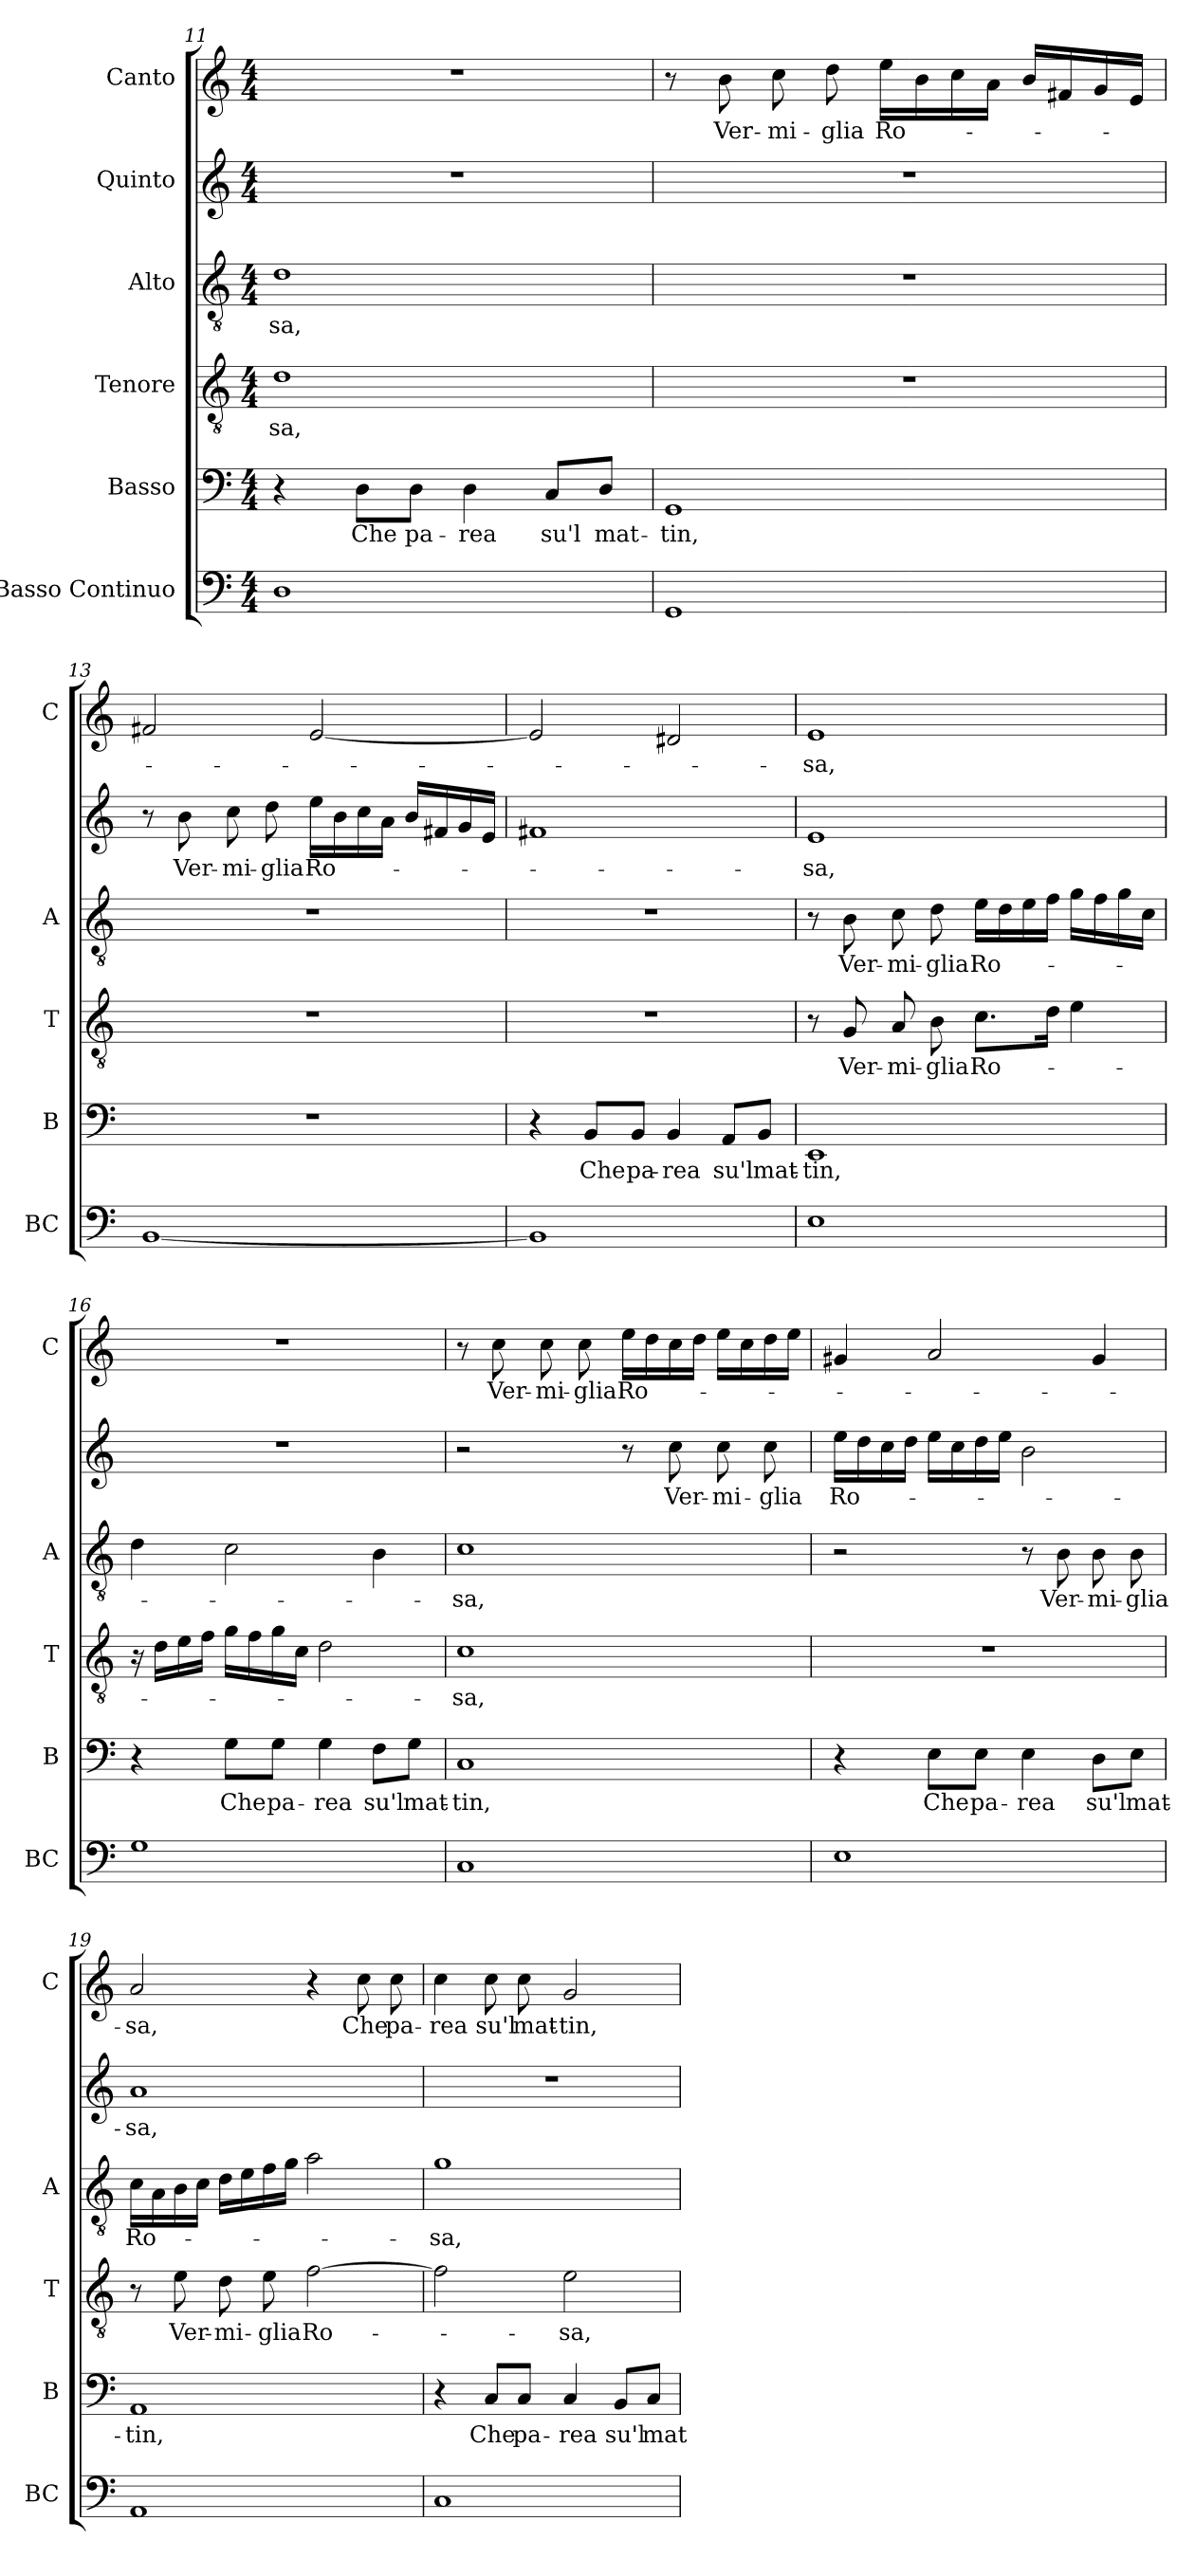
**kern	**kern	**text	**kern	**text	**kern	**text	**kern	**text	**kern	**text
*part6	*part5	*part5	*part4	*part4	*part3	*part3	*part2	*part2	*part1	*part1
*staff6	*staff5	*staff5	*staff4	*staff4	*staff3	*staff3	*staff2	*staff2	*staff1	*staff1
*I"Basso Continuo	*I"Basso	*	*I"Tenore	*	*I"Alto	*	*I"Quinto	*	*I"Canto	*
*I'BC	*I'B	*	*I'T	*	*I'A	*	*	*	*I'C	*
*clefF4	*clefF4	*	*clefGv2	*	*clefGv2	*	*clefG2	*	*clefG2	*
*k[]	*k[]	*	*k[]	*	*k[]	*	*k[]	*	*k[]	*
*C:	*C:	*	*C:	*	*C:	*	*C:	*	*C:	*
*M4/4	*M4/4	*	*M4/4	*	*M4/4	*	*M4/4	*	*M4/4	*
=11	=11	=11	=11	=11	=11	=11	=11	=11	=11	=11
!	!	!	!	!LO:LY:b	!	!LO:LY:b	!	!	!	!
1D	4r	.	1d	-sa,	1d	-sa,	1r	.	1r	.
!	!	!LO:LY:b	!	!	!	!	!	!	!	!
.	8D\L	Che	.	.	.	.	.	.	.	.
!	!	!LO:LY:b	!	!	!	!	!	!	!	!
.	8D\J	pa-	.	.	.	.	.	.	.	.
!	!	!LO:LY:b	!	!	!	!	!	!	!	!
.	4D\	-rea	.	.	.	.	.	.	.	.
!	!	!LO:LY:b	!	!	!	!	!	!	!	!
.	8C/L	su'l	.	.	.	.	.	.	.	.
!	!	!LO:LY:b	!	!	!	!	!	!	!	!
.	8D/J	mat-	.	.	.	.	.	.	.	.
=12	=12	=12	=12	=12	=12	=12	=12	=12	=12	=12
!	!	!LO:LY:b	!	!	!	!	!	!	!	!
1GG	1GG	-tin,	1r	.	1r	.	1r	.	8r	.
!	!	!	!	!	!	!	!	!	!	!LO:LY:b
.	.	.	.	.	.	.	.	.	8b\	Ver-
!	!	!	!	!	!	!	!	!	!	!LO:LY:b
.	.	.	.	.	.	.	.	.	8cc\	-mi-
!	!	!	!	!	!	!	!	!	!	!LO:LY:b
.	.	.	.	.	.	.	.	.	8dd\	-glia
!	!	!	!	!	!	!	!	!	!	!LO:LY:b
.	.	.	.	.	.	.	.	.	16ee\LL	Ro-
.	.	.	.	.	.	.	.	.	16b\	.
.	.	.	.	.	.	.	.	.	16cc\	.
.	.	.	.	.	.	.	.	.	16a\JJ	.
.	.	.	.	.	.	.	.	.	16b/LL	.
.	.	.	.	.	.	.	.	.	16f#X/	.
.	.	.	.	.	.	.	.	.	16g/	.
.	.	.	.	.	.	.	.	.	16e/JJ	.
=13	=13	=13	=13	=13	=13	=13	=13	=13	=13	=13
[1BB	1r	.	1r	.	1r	.	8r	.	2f#X/	.
!	!	!	!	!	!	!	!	!LO:LY:b	!	!
.	.	.	.	.	.	.	8b\	Ver-	.	.
!	!	!	!	!	!	!	!	!LO:LY:b	!	!
.	.	.	.	.	.	.	8cc\	-mi-	.	.
!	!	!	!	!	!	!	!	!LO:LY:b	!	!
.	.	.	.	.	.	.	8dd\	-glia	.	.
!	!	!	!	!	!	!	!	!LO:LY:b	!	!
.	.	.	.	.	.	.	16ee\LL	Ro-	[2e/	.
.	.	.	.	.	.	.	16b\	.	.	.
.	.	.	.	.	.	.	16cc\	.	.	.
.	.	.	.	.	.	.	16a\JJ	.	.	.
.	.	.	.	.	.	.	16b/LL	.	.	.
.	.	.	.	.	.	.	16f#X/	.	.	.
.	.	.	.	.	.	.	16g/	.	.	.
.	.	.	.	.	.	.	16e/JJ	.	.	.
!!LO:PB:g=z
=14	=14	=14	=14	=14	=14	=14	=14	=14	=14	=14
1BB]	4r	.	1r	.	1r	.	1f#X	.	2e/]	.
!	!	!LO:LY:b	!	!	!	!	!	!	!	!
.	8BB/L	Che	.	.	.	.	.	.	.	.
!	!	!LO:LY:b	!	!	!	!	!	!	!	!
.	8BB/J	pa-	.	.	.	.	.	.	.	.
!	!	!LO:LY:b	!	!	!	!	!	!	!	!
.	4BB/	-rea	.	.	.	.	.	.	2d#X/	.
!	!	!LO:LY:b	!	!	!	!	!	!	!	!
.	8AA/L	su'l	.	.	.	.	.	.	.	.
!	!	!LO:LY:b	!	!	!	!	!	!	!	!
.	8BB/J	mat-	.	.	.	.	.	.	.	.
=15	=15	=15	=15	=15	=15	=15	=15	=15	=15	=15
!	!	!LO:LY:b	!	!	!	!	!	!LO:LY:b	!	!LO:LY:b
1E	1EE	-tin,	8r	.	8r	.	1e	-sa,	1e	-sa,
!	!	!	!	!LO:LY:b	!	!LO:LY:b	!	!	!	!
.	.	.	8G/	Ver-	8B\	Ver-	.	.	.	.
!	!	!	!	!LO:LY:b	!	!LO:LY:b	!	!	!	!
.	.	.	8A/	-mi-	8c\	-mi-	.	.	.	.
!	!	!	!	!LO:LY:b	!	!LO:LY:b	!	!	!	!
.	.	.	8B\	-glia	8d\	-glia	.	.	.	.
!	!	!	!	!LO:LY:b	!	!LO:LY:b	!	!	!	!
.	.	.	8.c\L	Ro-	16e\LL	Ro-	.	.	.	.
.	.	.	.	.	16d\	.	.	.	.	.
.	.	.	.	.	16e\	.	.	.	.	.
.	.	.	16d\Jk	.	16f\JJ	.	.	.	.	.
.	.	.	4e\	.	16g\LL	.	.	.	.	.
.	.	.	.	.	16f\	.	.	.	.	.
.	.	.	.	.	16g\	.	.	.	.	.
.	.	.	.	.	16c\JJ	.	.	.	.	.
=16	=16	=16	=16	=16	=16	=16	=16	=16	=16	=16
1G	4r	.	16r	.	4d\	.	1r	.	1r	.
.	.	.	16d\LL	.	.	.	.	.	.	.
.	.	.	16e\	.	.	.	.	.	.	.
.	.	.	16f\JJ	.	.	.	.	.	.	.
!	!	!LO:LY:b	!	!	!	!	!	!	!	!
.	8G\L	Che	16g\LL	.	2c\	.	.	.	.	.
.	.	.	16f\	.	.	.	.	.	.	.
!	!	!LO:LY:b	!	!	!	!	!	!	!	!
.	8G\J	pa-	16g\	.	.	.	.	.	.	.
.	.	.	16c\JJ	.	.	.	.	.	.	.
!	!	!LO:LY:b	!	!	!	!	!	!	!	!
.	4G\	-rea	2d\	.	.	.	.	.	.	.
!	!	!LO:LY:b	!	!	!	!	!	!	!	!
.	8F\L	su'l	.	.	4B\	.	.	.	.	.
!	!	!LO:LY:b	!	!	!	!	!	!	!	!
.	8G\J	mat-	.	.	.	.	.	.	.	.
=17	=17	=17	=17	=17	=17	=17	=17	=17	=17	=17
!	!	!LO:LY:b	!	!LO:LY:b	!	!LO:LY:b	!	!	!	!
1C	1C	-tin,	1c	-sa,	1c	-sa,	2r	.	8r	.
!	!	!	!	!	!	!	!	!	!	!LO:LY:b
.	.	.	.	.	.	.	.	.	8cc\	Ver-
!	!	!	!	!	!	!	!	!	!	!LO:LY:b
.	.	.	.	.	.	.	.	.	8cc\	-mi-
!	!	!	!	!	!	!	!	!	!	!LO:LY:b
.	.	.	.	.	.	.	.	.	8cc\	-glia
!	!	!	!	!	!	!	!	!	!	!LO:LY:b
.	.	.	.	.	.	.	8r	.	16ee\LL	Ro-
.	.	.	.	.	.	.	.	.	16dd\	.
!	!	!	!	!	!	!	!	!LO:LY:b	!	!
.	.	.	.	.	.	.	8cc\	Ver-	16cc\	.
.	.	.	.	.	.	.	.	.	16dd\JJ	.
!	!	!	!	!	!	!	!	!LO:LY:b	!	!
.	.	.	.	.	.	.	8cc\	-mi-	16ee\LL	.
.	.	.	.	.	.	.	.	.	16cc\	.
!	!	!	!	!	!	!	!	!LO:LY:b	!	!
.	.	.	.	.	.	.	8cc\	-glia	16dd\	.
.	.	.	.	.	.	.	.	.	16ee\JJ	.
=18	=18	=18	=18	=18	=18	=18	=18	=18	=18	=18
!	!	!	!	!	!	!	!	!LO:LY:b	!	!
1E	4r	.	1r	.	2r	.	16ee\LL	Ro-	4g#X/	.
.	.	.	.	.	.	.	16dd\	.	.	.
.	.	.	.	.	.	.	16cc\	.	.	.
.	.	.	.	.	.	.	16dd\JJ	.	.	.
!	!	!LO:LY:b	!	!	!	!	!	!	!	!
.	8E\L	Che	.	.	.	.	16ee\LL	.	2a/	.
.	.	.	.	.	.	.	16cc\	.	.	.
!	!	!LO:LY:b	!	!	!	!	!	!	!	!
.	8E\J	pa-	.	.	.	.	16dd\	.	.	.
.	.	.	.	.	.	.	16ee\JJ	.	.	.
!	!	!LO:LY:b	!	!	!	!	!	!	!	!
.	4E\	-rea	.	.	8r	.	2b\	.	.	.
!	!	!	!	!	!	!LO:LY:b	!	!	!	!
.	.	.	.	.	8B\	Ver-	.	.	.	.
!	!	!LO:LY:b	!	!	!	!LO:LY:b	!	!	!	!
.	8D\L	su'l	.	.	8B\	-mi-	.	.	4g#/	.
!	!	!LO:LY:b	!	!	!	!LO:LY:b	!	!	!	!
.	8E\J	mat-	.	.	8B\	-glia	.	.	.	.
!!LO:LB:g=z
=19	=19	=19	=19	=19	=19	=19	=19	=19	=19	=19
!	!	!LO:LY:b	!	!	!	!LO:LY:b	!	!LO:LY:b	!	!LO:LY:b
1AA	1AA	-tin,	8r	.	16c\LL	Ro-	1a	-sa,	2a/	-sa,
.	.	.	.	.	16A\	.	.	.	.	.
!	!	!	!	!LO:LY:b	!	!	!	!	!	!
.	.	.	8e\	Ver-	16B\	.	.	.	.	.
.	.	.	.	.	16c\JJ	.	.	.	.	.
!	!	!	!	!LO:LY:b	!	!	!	!	!	!
.	.	.	8d\	-mi-	16d\LL	.	.	.	.	.
.	.	.	.	.	16e\	.	.	.	.	.
!	!	!	!	!LO:LY:b	!	!	!	!	!	!
.	.	.	8e\	-glia	16f\	.	.	.	.	.
.	.	.	.	.	16g\JJ	.	.	.	.	.
!	!	!	!	!LO:LY:b	!	!	!	!	!	!
.	.	.	[2f\	Ro-	2a\	.	.	.	4r	.
!	!	!	!	!	!	!	!	!	!	!LO:LY:b
.	.	.	.	.	.	.	.	.	8cc\	Che
!	!	!	!	!	!	!	!	!	!	!LO:LY:b
.	.	.	.	.	.	.	.	.	8cc\	pa-
=20	=20	=20	=20	=20	=20	=20	=20	=20	=20	=20
!	!	!	!	!	!	!LO:LY:b	!	!	!	!LO:LY:b
1C	4r	.	2f\]	.	1g	-sa,	1r	.	4cc\	-rea
!	!	!LO:LY:b	!	!	!	!	!	!	!	!LO:LY:b
.	8C/L	Che	.	.	.	.	.	.	8cc\	su'l
!	!	!LO:LY:b	!	!	!	!	!	!	!	!LO:LY:b
.	8C/J	pa-	.	.	.	.	.	.	8cc\	mat-
!	!	!LO:LY:b	!	!LO:LY:b	!	!	!	!	!	!LO:LY:b
.	4C/	-rea	2e\	-sa,	.	.	.	.	2g/	-tin,
!	!	!LO:LY:b	!	!	!	!	!	!	!	!
.	8BB/L	su'l	.	.	.	.	.	.	.	.
!	!	!LO:LY:b	!	!	!	!	!	!	!	!
.	8C/J	mat-	.	.	.	.	.	.	.	.
=	=	=	=	=	=	=	=	=	=	=
*-	*-	*-	*-	*-	*-	*-	*-	*-	*-	*-
